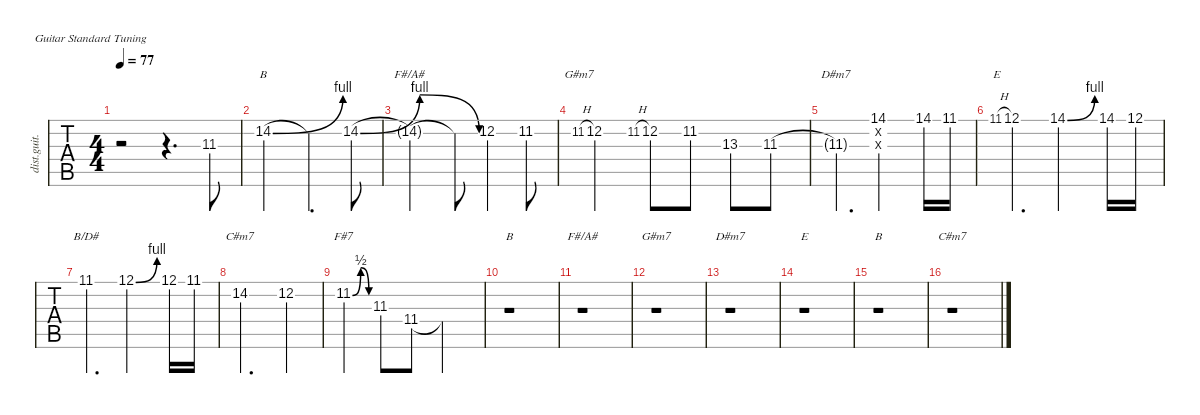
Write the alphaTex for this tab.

\defaultSystemsLayout 4
\hideDynamics
\bracketExtendMode nobrackets
\track ("Distortion Guitar" "dist.guit.") {defaultSystemsLayout 4 instrument distortionguitar}
\staff {tabs}
\tuning (E4 B3 G3 D3 A2 E2)
\chord ("B" 2 4 4 4 2 x) {showdiagram false showfingering false barre 2}
\chord ("F#/A#" 2 2 3 2 4 2) {showdiagram false showfingering false barre (2 2 2)}
\chord ("G#m7" 11 12 13 13 11 x) {firstfret 11 showdiagram false showfingering false barre 11}
\chord ("D#m7" 6 7 8 8 6 x) {firstfret 6 showdiagram false showfingering false barre 6}
\chord ("E" 0 0 1 2 2 0) {showdiagram false showfingering false}
\chord ("B/D#" 2 4 4 4 2 x) {showdiagram false showfingering false barre 2}
\chord ("C#m7" 4 5 4 6 4 x) {firstfret 4 showdiagram false showfingering false barre (4 4)}
\chord ("F#7" 2 2 3 2 4 2) {showdiagram false showfingering false barre (2 2 2)}
\ts (4 4)
\tempo 77
\clef g2
\ks c
r.2{dy mf instrument distortionguitar} r.4{d} 11.3{acc #}.8 |
14.2{be (bend 0 0 15 4) acc #}.2{ch "B"} 14.2{t}.4{d} 14.2{be (bendrelease 0 0 6.6 4 15 4 21.599999999999998 0) acc #}.8 |
14.2{t acc #}.2{ch "F#/A#"} 14.2{t acc #}.8 12.2.4 11.2{acc #}.8 |
11.2{h acc #}.8{ch "G#m7" gr onbeat} 12.2.2 11.2{h acc #}.8{gr onbeat} 12.2.8 11.2{acc #}.8 13.3{acc #}.8 11.3{acc #}.8 |
11.3{t acc #}.4{d ch "D#m7"} (14.1{acc #} 0.2{x} 0.3{x}).2 14.1{acc #}.16 11.1{acc #}.16 |
11.1{h acc #}.8{ch "E" gr onbeat} 12.1.4{d} 14.1{be (bend 0 0 15 4) acc #}.2 14.1{acc #}.16 12.1.16 |
11.1{acc #}.4{d ch "B/D#"} 12.1{be (bend 0 0 15 4)}.2 12.1.16 11.1{acc #}.16 |
14.2{acc #}.2{d ch "C#m7"} 12.2.4 |
11.2{be (bendrelease 0 0 10.799999999999999 2 20.4 2 30 0) acc #}.4{ch "F#7"} 11.3{acc #}.8 11.4{acc #}.8 11.4{t acc #}.2 |
r.1{ch "B"} |
r.1{ch "F#/A#"} |
r.1{ch "G#m7"} |
r.1{ch "D#m7"} |
r.1{ch "E"} |
r.1{ch "B"} |
r.1{ch "C#m7"}
